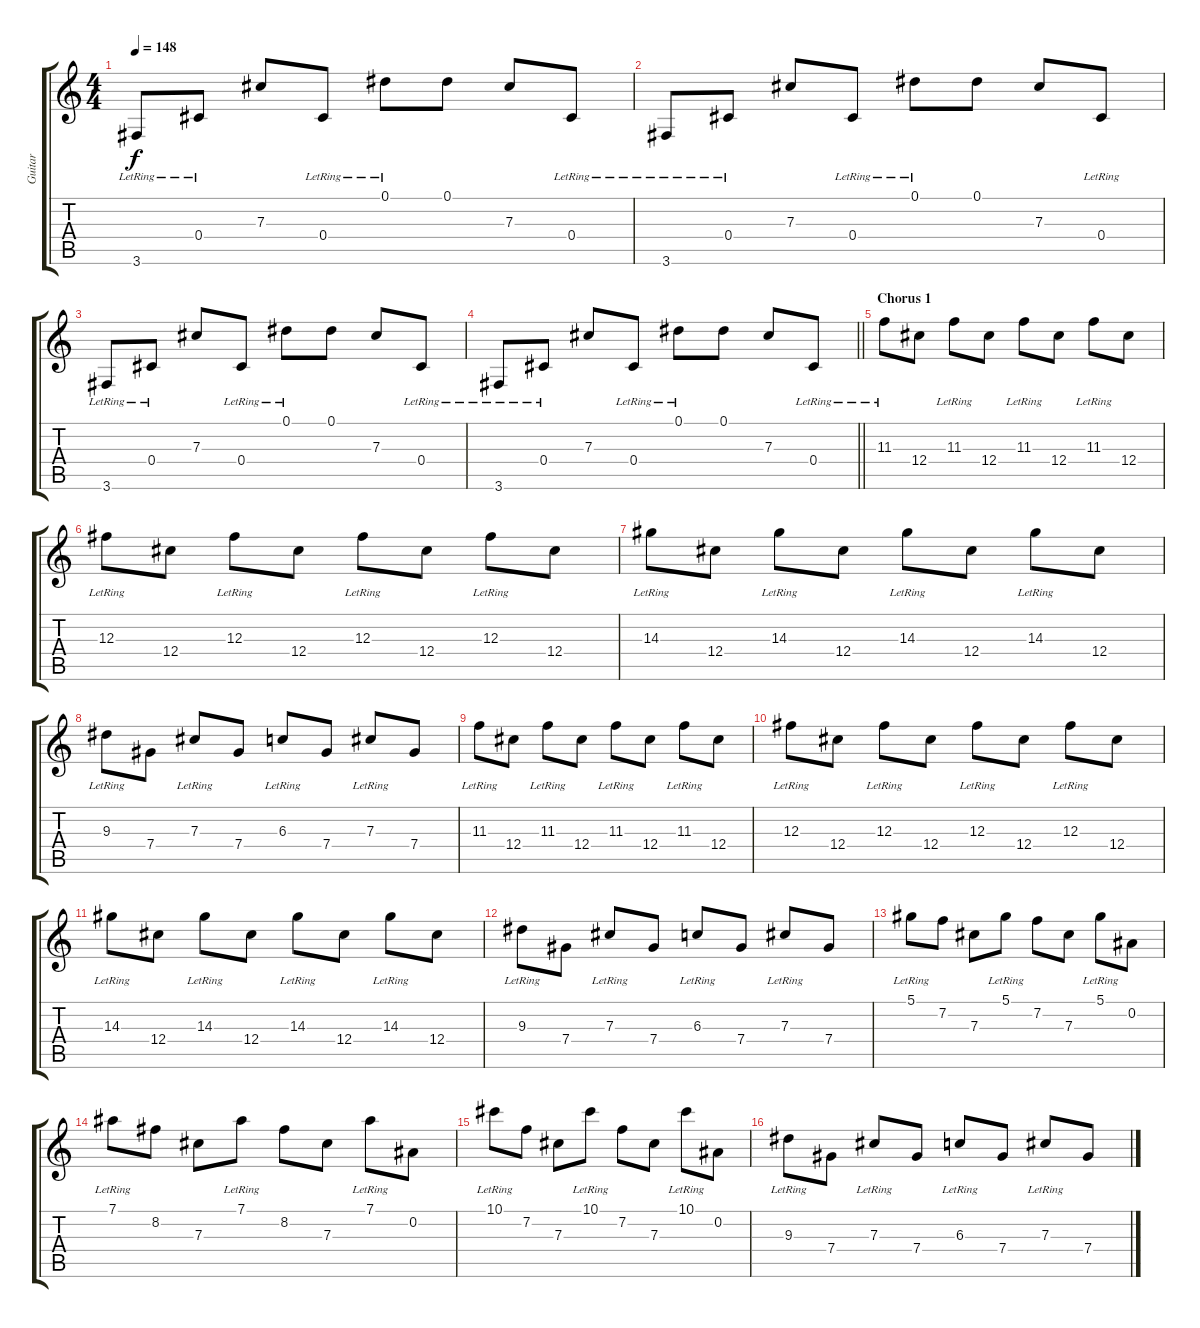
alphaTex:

\track ("Guitar" "Guitar") {instrument electricguitarclean}
\staff {score tabs}
\tuning (Eb4 Bb3 Gb3 Db3 Ab2 Eb2) {hide}
\ts (4 4)
\tempo 148
\clef g2
\ks c
3.6{lr}.8{dy f} 0.4{lr}.8 7.3.8 0.4{lr}.8 0.1{lr}.8 0.1.8 7.3.8 0.4{lr}.8 |
3.6{lr}.8 0.4{lr}.8 7.3.8 0.4{lr}.8 0.1{lr}.8 0.1.8 7.3.8 0.4{lr}.8 |
3.6{lr}.8 0.4{lr}.8 7.3.8 0.4{lr}.8 0.1{lr}.8 0.1.8 7.3.8 0.4{lr}.8 |
\barLineRight lightlight
3.6{lr}.8 0.4{lr}.8 7.3.8 0.4{lr}.8 0.1{lr}.8 0.1.8 7.3.8 0.4{lr}.8 |
\section ("" "Chorus 1")
11.3{lr}.8 12.4.8 11.3{lr}.8 12.4.8 11.3{lr}.8 12.4.8 11.3{lr}.8 12.4.8 |
12.3{lr}.8 12.4.8 12.3{lr}.8 12.4.8 12.3{lr}.8 12.4.8 12.3{lr}.8 12.4.8 |
14.3{lr}.8 12.4.8 14.3{lr}.8 12.4.8 14.3{lr}.8 12.4.8 14.3{lr}.8 12.4.8 |
9.3{lr}.8 7.4.8 7.3{lr}.8 7.4.8 6.3{lr}.8 7.4.8 7.3{lr}.8 7.4.8 |
11.3{lr}.8 12.4.8 11.3{lr}.8 12.4.8 11.3{lr}.8 12.4.8 11.3{lr}.8 12.4.8 |
12.3{lr}.8 12.4.8 12.3{lr}.8 12.4.8 12.3{lr}.8 12.4.8 12.3{lr}.8 12.4.8 |
14.3{lr}.8 12.4.8 14.3{lr}.8 12.4.8 14.3{lr}.8 12.4.8 14.3{lr}.8 12.4.8 |
9.3{lr}.8 7.4.8 7.3{lr}.8 7.4.8 6.3{lr}.8 7.4.8 7.3{lr}.8 7.4.8 |
5.1{lr}.8 7.2.8 7.3.8 5.1{lr}.8 7.2.8 7.3.8 5.1{lr}.8 0.2.8 |
7.1{lr}.8 8.2.8 7.3.8 7.1{lr}.8 8.2.8 7.3.8 7.1{lr}.8 0.2.8 |
10.1{lr}.8 7.2.8 7.3.8 10.1{lr}.8 7.2.8 7.3.8 10.1{lr}.8 0.2.8 |
9.3{lr}.8 7.4.8 7.3{lr}.8 7.4.8 6.3{lr}.8 7.4.8 7.3{lr}.8 7.4.8
